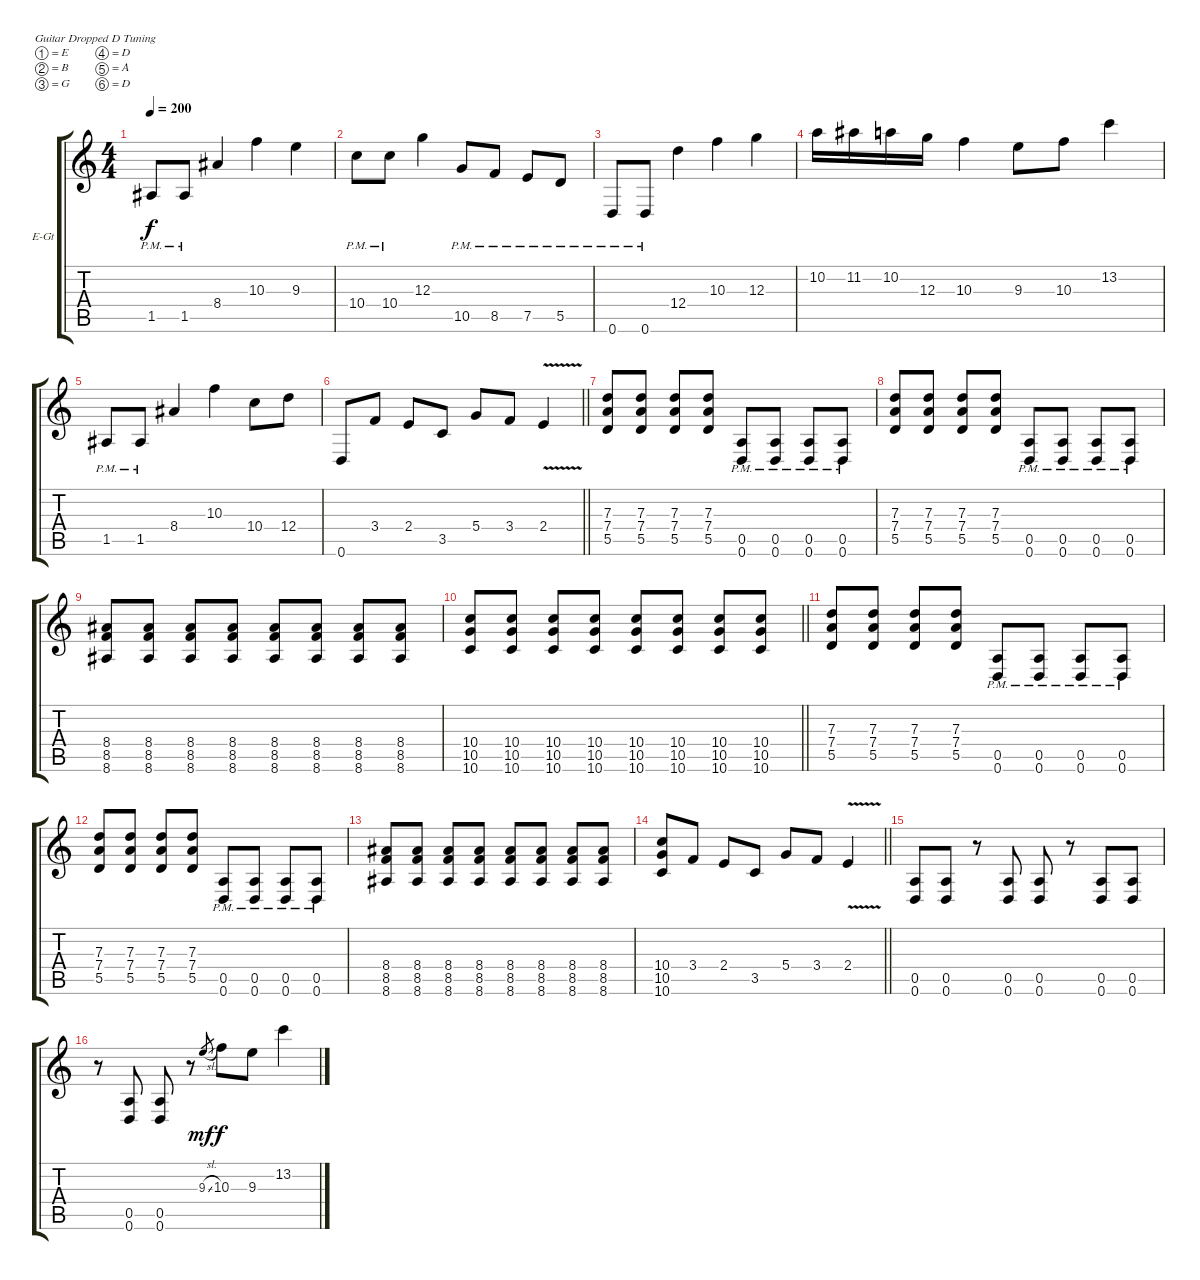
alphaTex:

\bracketExtendMode groupsimilarinstruments
\firstSystemTrackNameOrientation horizontal
\otherSystemsTrackNameOrientation horizontal
\track ("Josapat" "E-Gt") {instrument distortionguitar}
\staff {score tabs}
\tuning (E4 B3 G3 D3 A2 D2)
\ts (4 4)
\tempo 200
\clef g2
\ks c
1.5{pm}.8{dy f} 1.5{pm}.8 8.4.4 10.3.4 9.3.4 |
10.4{pm}.8 10.4{pm}.8 12.3.4 10.5{pm}.8 8.5{pm}.8 7.5{pm}.8 5.5{pm}.8 |
0.6{pm}.8 0.6{pm}.8 12.4.4 10.3.4 12.3.4 |
10.2.16 11.2.16 10.2.16 12.3.16 10.3.4 9.3.8 10.3.8 13.2.4 |
1.5{pm}.8 1.5{pm}.8 8.4.4 10.3.4 10.4.8 12.4.8 |
\barLineRight lightlight
0.6.8 3.4.8 2.4.8 3.5.8 5.4.8 3.4.8 2.4{v}.4 |
\section ("" "")
(7.3 7.4 5.5).8 (7.3 7.4 5.5).8 (7.3 7.4 5.5).8 (7.3 7.4 5.5).8 (0.5{pm} 0.6{pm}).8 (0.5{pm} 0.6{pm}).8 (0.5{pm} 0.6{pm}).8 (0.5{pm} 0.6{pm}).8 |
(7.3 7.4 5.5).8 (7.3 7.4 5.5).8 (7.3 7.4 5.5).8 (7.3 7.4 5.5).8 (0.5{pm} 0.6{pm}).8 (0.5{pm} 0.6{pm}).8 (0.5{pm} 0.6{pm}).8 (0.5{pm} 0.6{pm}).8 |
(8.4 8.5 8.6).8 (8.4 8.5 8.6).8 (8.4 8.5 8.6).8 (8.4 8.5 8.6).8 (8.4 8.5 8.6).8 (8.4 8.5 8.6).8 (8.4 8.5 8.6).8 (8.4 8.5 8.6).8 |
\barLineRight lightlight
(10.4 10.5 10.6).8 (10.4 10.5 10.6).8 (10.4 10.5 10.6).8 (10.4 10.5 10.6).8 (10.4 10.5 10.6).8 (10.4 10.5 10.6).8 (10.4 10.5 10.6).8 (10.4 10.5 10.6).8 |
(7.3 7.4 5.5).8 (7.3 7.4 5.5).8 (7.3 7.4 5.5).8 (7.3 7.4 5.5).8 (0.5{pm} 0.6{pm}).8 (0.5{pm} 0.6{pm}).8 (0.5{pm} 0.6{pm}).8 (0.5{pm} 0.6{pm}).8 |
(7.3 7.4 5.5).8 (7.3 7.4 5.5).8 (7.3 7.4 5.5).8 (7.3 7.4 5.5).8 (0.5{pm} 0.6{pm}).8 (0.5{pm} 0.6{pm}).8 (0.5{pm} 0.6{pm}).8 (0.5{pm} 0.6{pm}).8 |
(8.4 8.5 8.6).8 (8.4 8.5 8.6).8 (8.4 8.5 8.6).8 (8.4 8.5 8.6).8 (8.4 8.5 8.6).8 (8.4 8.5 8.6).8 (8.4 8.5 8.6).8 (8.4 8.5 8.6).8 |
\barLineRight lightlight
(10.4 10.5 10.6).8 3.4.8 2.4.8 3.5.8 5.4.8 3.4.8 2.4{v}.4 |
\section ("" "")
(0.5 0.6).8 (0.5 0.6).8 r.8 (0.5 0.6).8 (0.5 0.6).8 r.8 (0.5 0.6).8 (0.5 0.6).8 |
r.8 (0.5 0.6).8 (0.5 0.6).8 r.8 9.3{sl}.8{gr dy mf} 10.3.8{dy f} 9.3.8 13.2.4
